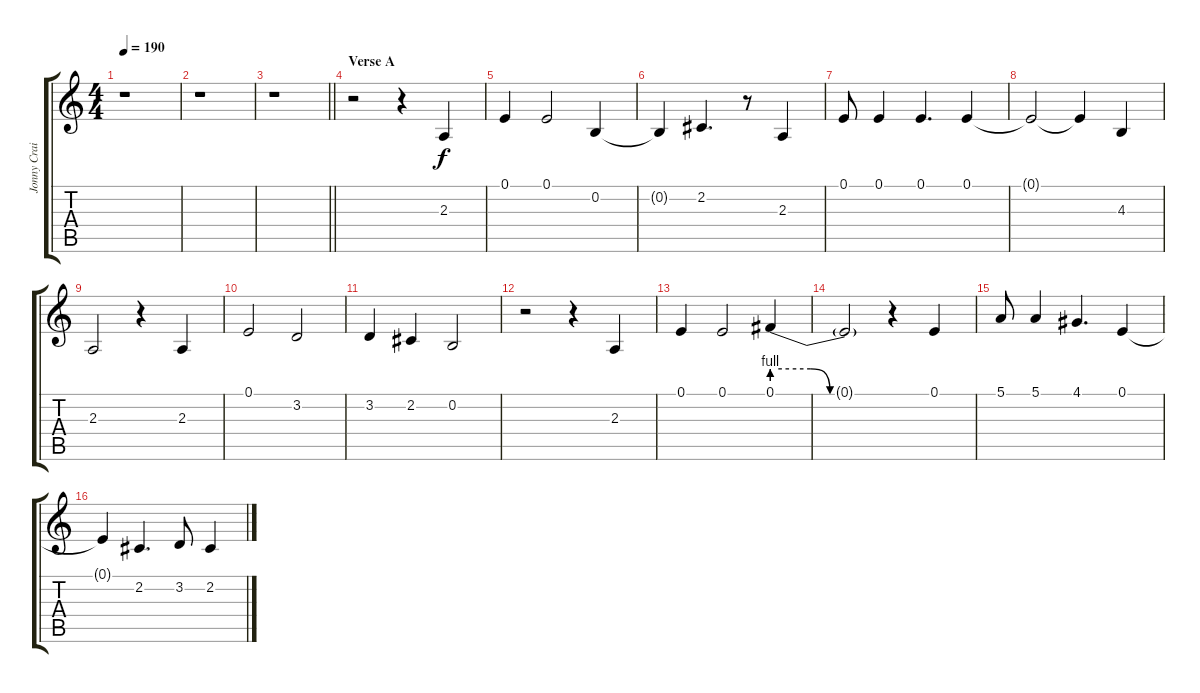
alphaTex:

\track ("Jonny Craig (Vocals)" "Jonny Crai") {instrument tenorsax}
\staff {score tabs}
\tuning (E4 B3 G3 D3 A2 E2) {hide}
\ts (4 4)
\tempo 190
\clef g2
\ks c
r.1{dy f} |
r.1 |
\barLineRight lightlight
r.1 |
\section ("" "Verse A")
r.2 r.4 2.3.4 |
0.1.4 0.1.2 0.2.4 |
0.2{t}.4 2.2.4{d} r.8 2.3.4 |
0.1.8 0.1.4 0.1.4{d} 0.1.4 |
0.1{t}.2 0.1{t}.4 4.3.4 |
2.3.2 r.4 2.3.4 |
0.1.2 3.2.2 |
3.2.4 2.2.4 0.2.2 |
r.2 r.4 2.3.4 |
0.1.4 0.1.2 0.1{be (custom 0 4 20 4 30 0 60 0)}.4 |
0.1{t}.2 r.4 0.1.4 |
5.1.8 5.1.4 4.1.4{d} 0.1.4 |
0.1{t}.4 2.2.4{d} 3.2.8 2.2.4
